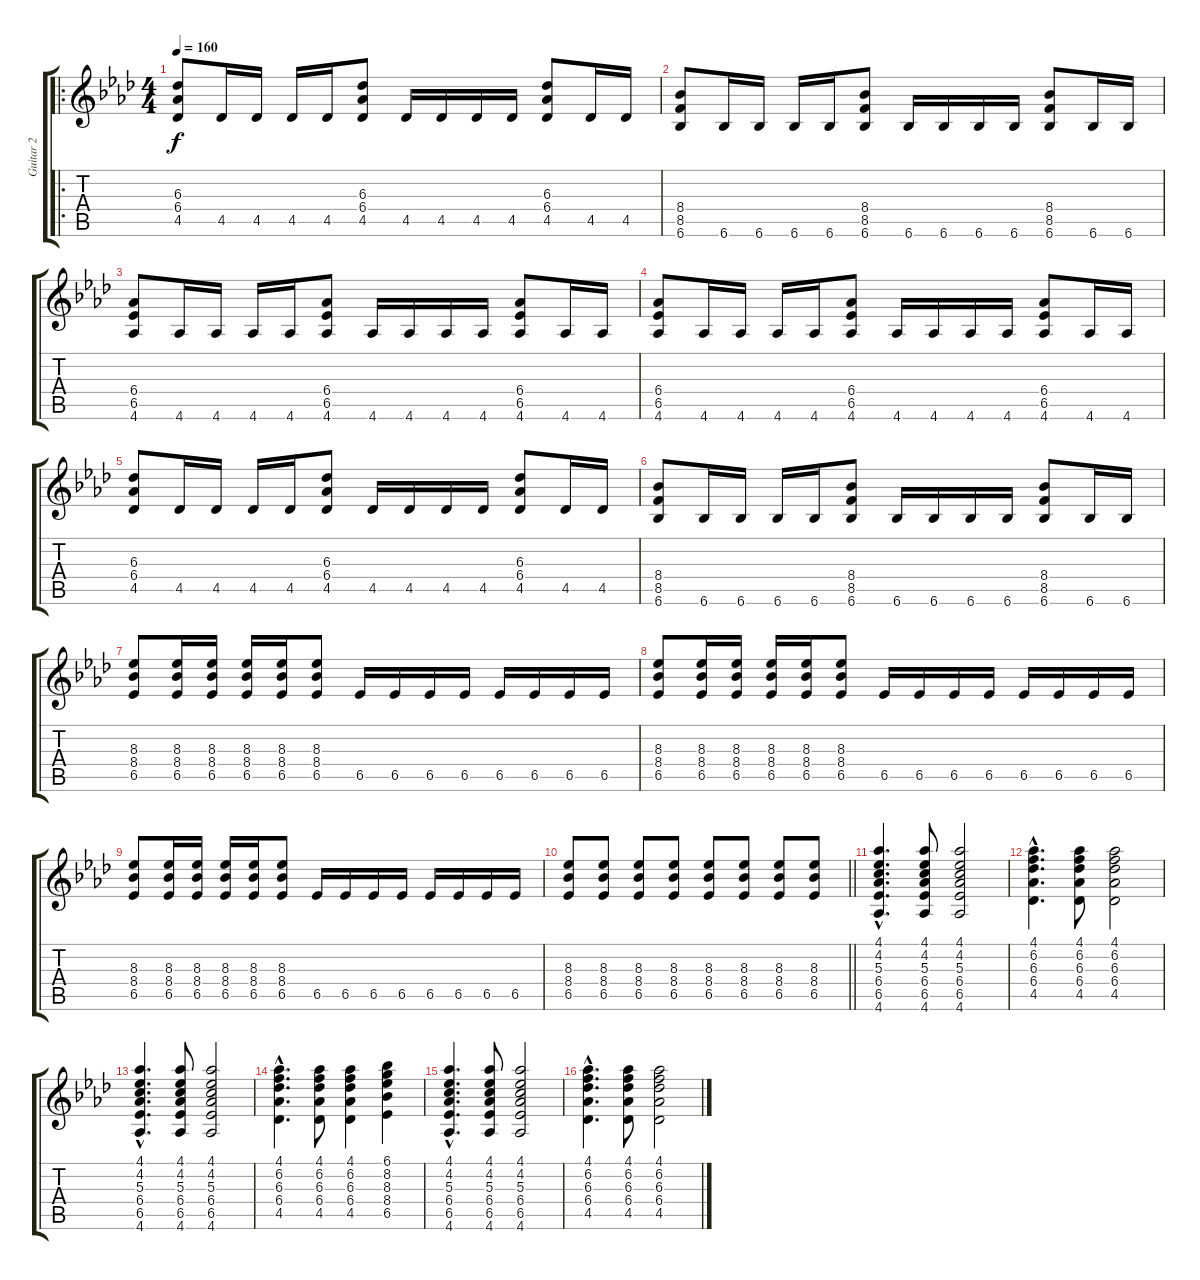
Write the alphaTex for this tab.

\track ("Guitar 2" "Guitar 2") {instrument distortionguitar}
\staff {score tabs}
\tuning (E4 B3 G3 D3 A2 E2) {hide}
\ro
\ts (4 4)
\tempo 160
\clef g2
\ks ab
(6.3 6.4 4.5).8{dy f} 4.5.16 4.5.16 4.5.16 4.5.16 (6.3 6.4 4.5).8 4.5.16 4.5.16 4.5.16 4.5.16 (6.3 6.4 4.5).8 4.5.16 4.5.16 |
(8.4 8.5 6.6).8 6.6.16 6.6.16 6.6.16 6.6.16 (8.4 8.5 6.6).8 6.6.16 6.6.16 6.6.16 6.6.16 (8.4 8.5 6.6).8 6.6.16 6.6.16 |
(6.4 6.5 4.6).8 4.6.16 4.6.16 4.6.16 4.6.16 (6.4 6.5 4.6).8 4.6.16 4.6.16 4.6.16 4.6.16 (6.4 6.5 4.6).8 4.6.16 4.6.16 |
(6.4 6.5 4.6).8 4.6.16 4.6.16 4.6.16 4.6.16 (6.4 6.5 4.6).8 4.6.16 4.6.16 4.6.16 4.6.16 (6.4 6.5 4.6).8 4.6.16 4.6.16 |
(6.3 6.4 4.5).8 4.5.16 4.5.16 4.5.16 4.5.16 (6.3 6.4 4.5).8 4.5.16 4.5.16 4.5.16 4.5.16 (6.3 6.4 4.5).8 4.5.16 4.5.16 |
(8.4 8.5 6.6).8 6.6.16 6.6.16 6.6.16 6.6.16 (8.4 8.5 6.6).8 6.6.16 6.6.16 6.6.16 6.6.16 (8.4 8.5 6.6).8 6.6.16 6.6.16 |
(8.3 8.4 6.5).8 (8.3 8.4 6.5).16 (8.3 8.4 6.5).16 (8.3 8.4 6.5).16 (8.3 8.4 6.5).16 (8.3 8.4 6.5).8 6.5.16 6.5.16 6.5.16 6.5.16 6.5.16 6.5.16 6.5.16 6.5.16 |
(8.3 8.4 6.5).8 (8.3 8.4 6.5).16 (8.3 8.4 6.5).16 (8.3 8.4 6.5).16 (8.3 8.4 6.5).16 (8.3 8.4 6.5).8 6.5.16 6.5.16 6.5.16 6.5.16 6.5.16 6.5.16 6.5.16 6.5.16 |
(8.3 8.4 6.5).8 (8.3 8.4 6.5).16 (8.3 8.4 6.5).16 (8.3 8.4 6.5).16 (8.3 8.4 6.5).16 (8.3 8.4 6.5).8 6.5.16 6.5.16 6.5.16 6.5.16 6.5.16 6.5.16 6.5.16 6.5.16 |
\barLineRight lightlight
(8.3 8.4 6.5).8 (8.3 8.4 6.5).8 (8.3 8.4 6.5).8 (8.3 8.4 6.5).8 (8.3 8.4 6.5).8 (8.3 8.4 6.5).8 (8.3 8.4 6.5).8 (8.3 8.4 6.5).8 |
(4.1{hac} 4.2{hac} 5.3{hac} 6.4{hac} 6.5{hac} 4.6{hac}).4{d} (4.1 4.2 5.3 6.4 6.5 4.6).8 (4.1 4.2 5.3 6.4 6.5 4.6).2 |
(4.1{hac} 6.2{hac} 6.3{hac} 6.4{hac} 4.5{hac}).4{d} (4.1 6.2 6.3 6.4 4.5).8 (4.1 6.2 6.3 6.4 4.5).2 |
(4.1{hac} 4.2{hac} 5.3{hac} 6.4{hac} 6.5{hac} 4.6{hac}).4{d} (4.1 4.2 5.3 6.4 6.5 4.6).8 (4.1 4.2 5.3 6.4 6.5 4.6).2 |
(4.1{hac} 6.2{hac} 6.3{hac} 6.4{hac} 4.5{hac}).4{d} (4.1 6.2 6.3 6.4 4.5).8 (4.1 6.2 6.3 6.4 4.5).4 (6.1 8.2 8.3 8.4 6.5).4 |
(4.1{hac} 4.2{hac} 5.3{hac} 6.4{hac} 6.5{hac} 4.6{hac}).4{d} (4.1 4.2 5.3 6.4 6.5 4.6).8 (4.1 4.2 5.3 6.4 6.5 4.6).2 |
(4.1{hac} 6.2{hac} 6.3{hac} 6.4{hac} 4.5{hac}).4{d} (4.1 6.2 6.3 6.4 4.5).8 (4.1 6.2 6.3 6.4 4.5).2
